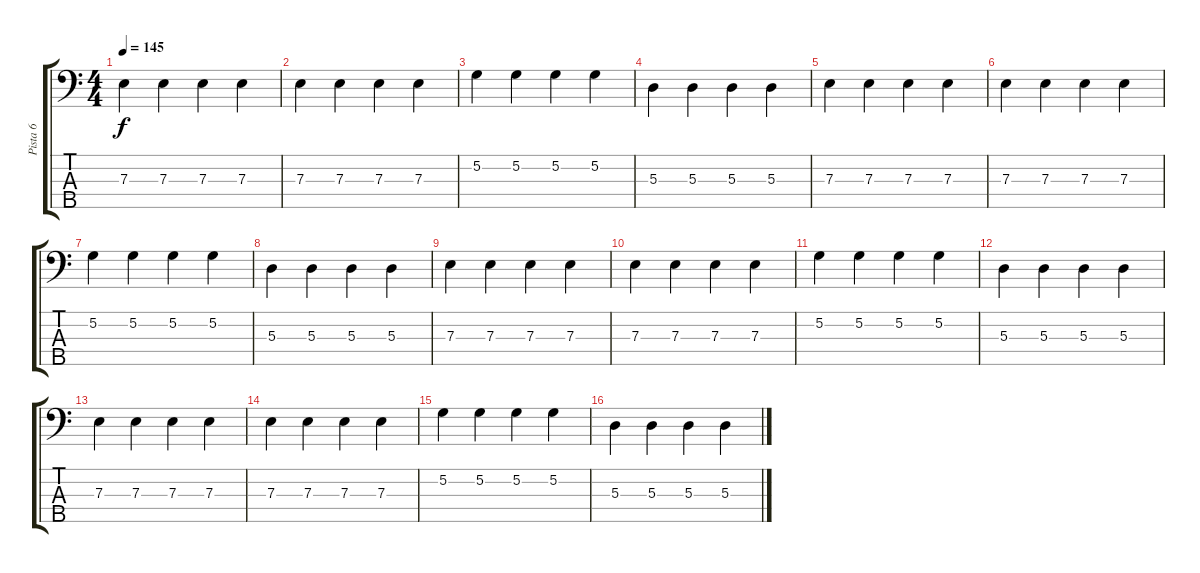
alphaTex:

\track ("Pista 6" "Pista 6") {instrument electricbassfinger}
\staff {score tabs}
\tuning (G2 D2 A1 E1 B0) {hide}
\ts (4 4)
\tempo 145
\clef f4
\ks c
7.3.4{dy f} 7.3.4 7.3.4 7.3.4 |
7.3.4 7.3.4 7.3.4 7.3.4 |
5.2.4 5.2.4 5.2.4 5.2.4 |
5.3.4 5.3.4 5.3.4 5.3.4 |
7.3.4 7.3.4 7.3.4 7.3.4 |
7.3.4 7.3.4 7.3.4 7.3.4 |
5.2.4 5.2.4 5.2.4 5.2.4 |
5.3.4 5.3.4 5.3.4 5.3.4 |
7.3.4 7.3.4 7.3.4 7.3.4 |
7.3.4 7.3.4 7.3.4 7.3.4 |
5.2.4 5.2.4 5.2.4 5.2.4 |
5.3.4 5.3.4 5.3.4 5.3.4 |
7.3.4 7.3.4 7.3.4 7.3.4 |
7.3.4 7.3.4 7.3.4 7.3.4 |
5.2.4 5.2.4 5.2.4 5.2.4 |
5.3.4 5.3.4 5.3.4 5.3.4
